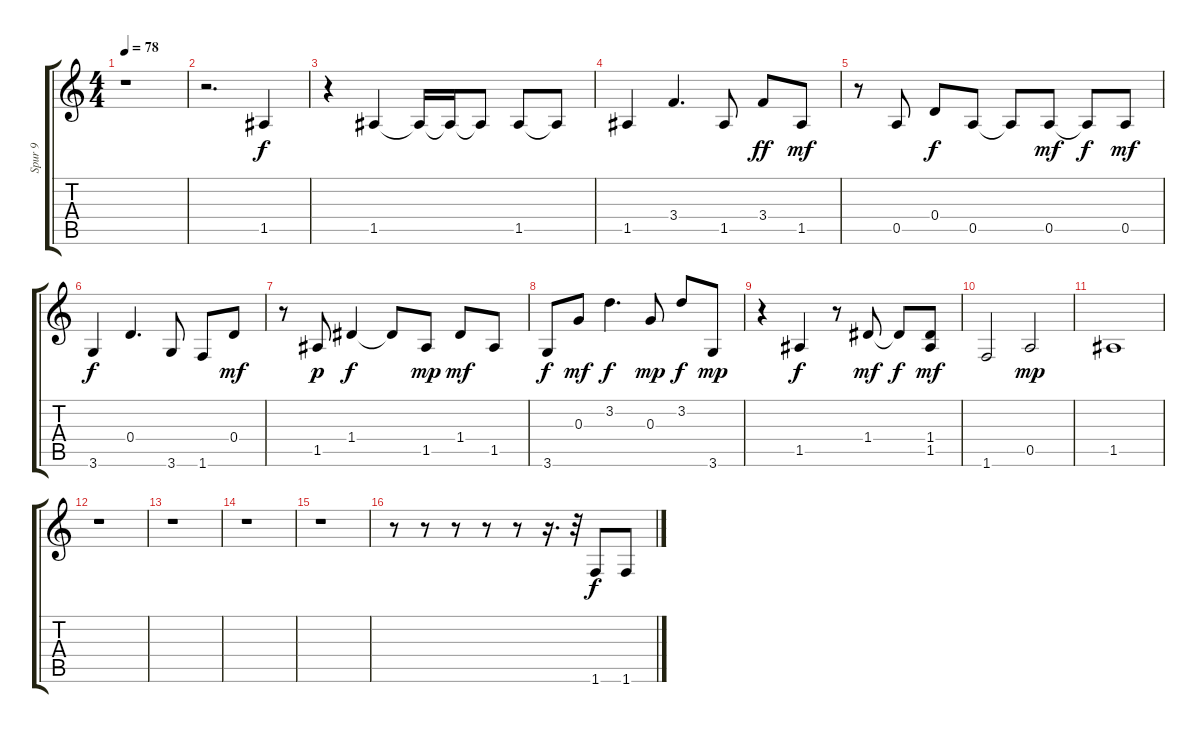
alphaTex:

\track ("Spur 9" "Spur 9") {instrument distortionguitar}
\staff {score tabs}
\tuning (E4 B3 G3 D3 A2 E2) {hide}
\ts (4 4)
\tempo 78
\clef g2
\ks c
r.1{dy f} |
r.2{d} 1.5.4 |
r.4 1.5.4 1.5{t}.16 1.5{t}.16 1.5{t}.8 1.5.8 1.5{t}.8 |
1.5.4 3.4.4{d} 1.5.8 3.4.8{dy ff} 1.5.8{dy mf} |
r.8 0.5.8 0.4.8{dy f} 0.5.8 0.5{t}.8 0.5.8{dy mf} 0.5{t}.8{dy f} 0.5.8{dy mf} |
3.6.4{dy f} 0.4.4{d} 3.6.8 1.6.8 0.4.8{dy mf} |
r.8 1.5.8{dy p} 1.4.4{dy f} 1.4{t}.8 1.5.8{dy mp} 1.4.8{dy mf} 1.5.8 |
3.6.8{dy f} 0.3.8{dy mf} 3.2.4{d dy f} 0.3.8{dy mp} 3.2.8{dy f} 3.6.8{dy mp} |
r.4 1.5.4{dy f} r.8 1.4.8{dy mf} 1.4{t}.8{dy f} (1.4 1.5).8{dy mf} |
1.6.2 0.5.2{dy mp} |
1.5.1 |
r.1 |
r.1 |
r.1 |
r.1 |
r.8 r.8 r.8 r.8 r.8 r.16{d} r.32 1.6.8{dy f} 1.6.8
